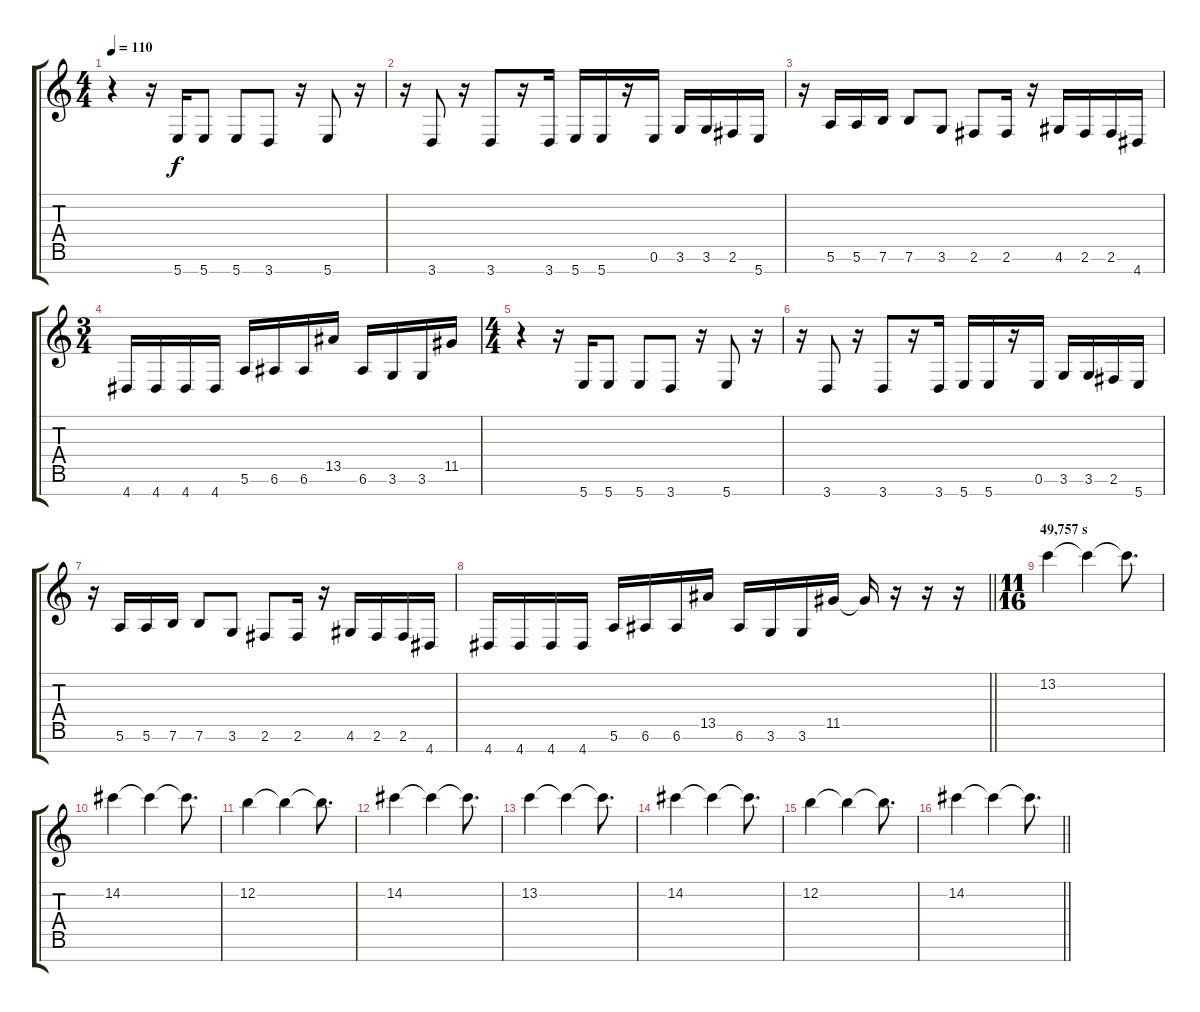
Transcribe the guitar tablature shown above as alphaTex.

\track "" {instrument distortionguitar}
\staff {score tabs}
\tuning (E4 B3 G3 D3 A2 E2 B1) {hide}
\ts (4 4)
\tempo 110
\clef g2
\ks c
r.4{dy f} r.16 5.7.16 5.7.8 5.7.8 3.7.8 r.16 5.7.8 r.16 |
r.16 3.7.8 r.16 3.7.8 r.16 3.7.16 5.7.16 5.7.16 r.16 0.6.16 3.6.16 3.6.16 2.6.16 5.7.16 |
r.16 5.6.16 5.6.16 7.6.16 7.6.8 3.6.8 2.6.8 2.6.16 r.16 4.6.16 2.6.16 2.6.16 4.7.16 |
\ts (3 4)
4.7.16 4.7.16 4.7.16 4.7.16 5.6.16 6.6.16 6.6.16 13.5.16 6.6.16 3.6.16 3.6.16 11.5.16 |
\ts (4 4)
r.4 r.16 5.7.16 5.7.8 5.7.8 3.7.8 r.16 5.7.8 r.16 |
r.16 3.7.8 r.16 3.7.8 r.16 3.7.16 5.7.16 5.7.16 r.16 0.6.16 3.6.16 3.6.16 2.6.16 5.7.16 |
r.16 5.6.16 5.6.16 7.6.16 7.6.8 3.6.8 2.6.8 2.6.16 r.16 4.6.16 2.6.16 2.6.16 4.7.16 |
\barLineRight lightlight
4.7.16 4.7.16 4.7.16 4.7.16 5.6.16 6.6.16 6.6.16 13.5.16 6.6.16 3.6.16 3.6.16 11.5.16 11.5{t}.16 r.16 r.16 r.16 |
\ts (11 16)
\section ("" "49,757 s")
13.2.4{volume 16} 13.2{t}.4 13.2{t}.8{d} |
14.2.4 14.2{t}.4 14.2{t}.8{d} |
12.2.4 12.2{t}.4 12.2{t}.8{d} |
14.2.4 14.2{t}.4 14.2{t}.8{d} |
13.2.4{volume 16} 13.2{t}.4 13.2{t}.8{d} |
14.2.4 14.2{t}.4 14.2{t}.8{d} |
12.2.4 12.2{t}.4 12.2{t}.8{d} |
\barLineRight lightlight
14.2.4 14.2{t}.4 14.2{t}.8{d}
